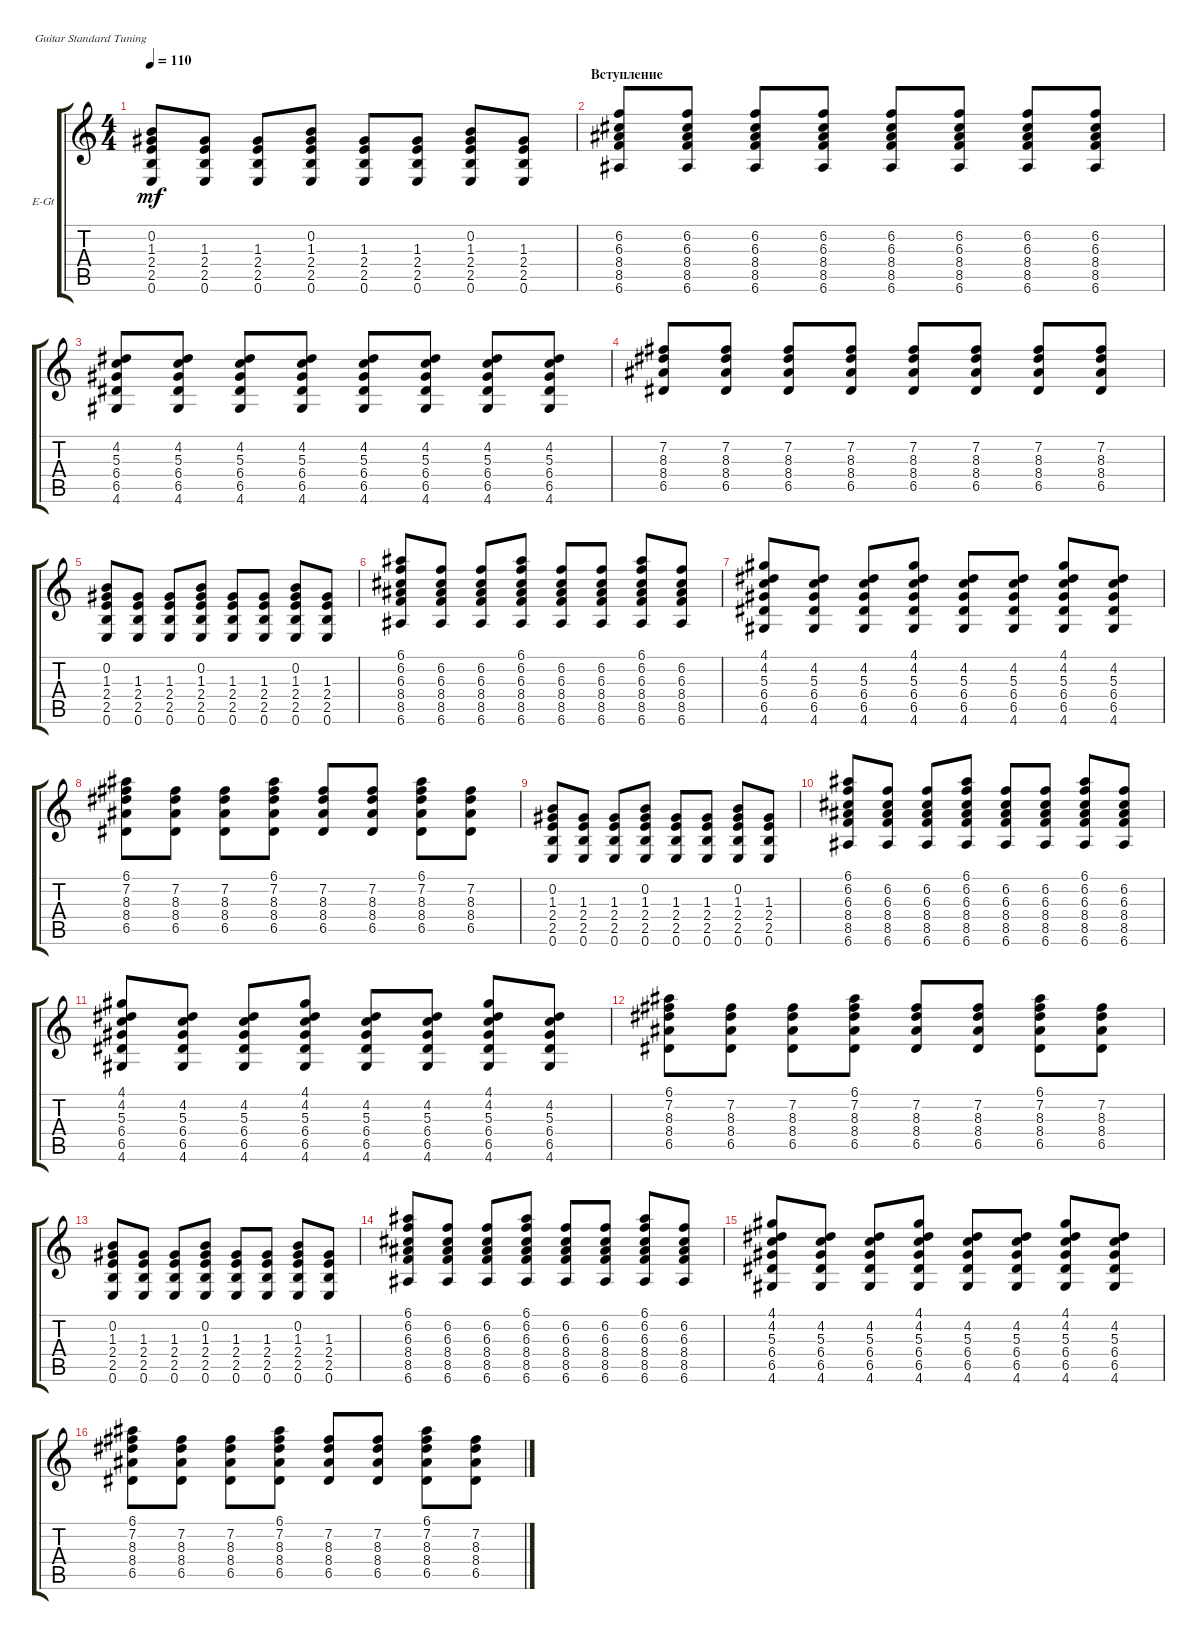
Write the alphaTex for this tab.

\defaultSystemsLayout 4
\bracketExtendMode groupsimilarinstruments
\firstSystemTrackNameOrientation horizontal
\otherSystemsTrackNameOrientation horizontal
\track ("Electric Guitar" "E-Gt") {instrument distortionguitar}
\staff {score tabs}
\tuning (E4 B3 G3 D3 A2 E2)
\ts (4 4)
\tempo 110
\clef g2
\ks c
(0.6 2.5 2.4 1.3 0.2).8{dy mf} (0.6 2.5 2.4 1.3).8 (0.6 2.5 2.4 1.3).8 (0.6 2.5 2.4 1.3 0.2).8 (0.6 2.5 2.4 1.3).8 (0.6 2.5 2.4 1.3).8 (0.6 2.5 2.4 1.3 0.2).8 (0.6 2.5 2.4 1.3).8 |
\section ("" "Вступление")
(6.2 6.3 8.4 8.5 6.6).8 (6.2 6.3 8.4 8.5 6.6).8 (6.3 8.4 8.5 6.6 6.2).8 (6.2 6.3 8.4 8.5 6.6).8 (6.2 6.3 8.4 8.5 6.6).8 (6.3 8.4 8.5 6.6 6.2).8 (6.2 6.3 8.4 8.5 6.6).8 (6.2 6.3 8.4 8.5 6.6).8 |
(4.6 6.5 6.4 5.3 4.2).8 (4.6 6.5 6.4 5.3 4.2).8 (4.6 6.5 6.4 5.3 4.2).8 (4.6 6.5 6.4 5.3 4.2).8 (4.6 6.5 6.4 5.3 4.2).8 (4.6 6.5 6.4 5.3 4.2).8 (4.6 6.5 6.4 5.3 4.2).8 (4.6 6.5 6.4 5.3 4.2).8 |
(7.2 8.3 8.4 6.5).8 (7.2 8.3 8.4 6.5).8 (7.2 8.3 8.4 6.5).8 (7.2 8.3 8.4 6.5).8 (7.2 8.3 8.4 6.5).8 (7.2 8.3 8.4 6.5).8 (7.2 8.3 8.4 6.5).8 (7.2 8.3 8.4 6.5).8 |
(0.6 2.5 2.4 1.3 0.2).8 (0.6 2.5 2.4 1.3).8 (0.6 2.5 2.4 1.3).8 (0.6 2.5 2.4 1.3 0.2).8 (0.6 2.5 2.4 1.3).8 (0.6 2.5 2.4 1.3).8 (0.6 2.5 2.4 1.3 0.2).8 (0.6 2.5 2.4 1.3).8 |
(6.2 6.3 8.4 8.5 6.6 6.1).8 (6.2 6.3 8.4 8.5 6.6).8 (6.3 8.4 8.5 6.6 6.2).8 (6.2 6.3 8.4 8.5 6.6 6.1).8 (6.2 6.3 8.4 8.5 6.6).8 (6.3 8.4 8.5 6.6 6.2).8 (6.2 6.3 8.4 8.5 6.6 6.1).8 (6.2 6.3 8.4 8.5 6.6).8 |
(4.6 6.5 6.4 5.3 4.2 4.1).8 (4.6 6.5 6.4 5.3 4.2).8 (4.6 6.5 6.4 5.3 4.2).8 (4.6 6.5 6.4 5.3 4.2 4.1).8 (4.6 6.5 6.4 5.3 4.2).8 (4.6 6.5 6.4 5.3 4.2).8 (4.6 6.5 6.4 5.3 4.2 4.1).8 (4.6 6.5 6.4 5.3 4.2).8 |
(7.2 8.3 8.4 6.5 6.1).8 (7.2 8.3 8.4 6.5).8 (7.2 8.3 8.4 6.5).8 (7.2 8.3 8.4 6.5 6.1).8 (7.2 8.3 8.4 6.5).8 (7.2 8.3 8.4 6.5).8 (7.2 8.3 8.4 6.5 6.1).8 (7.2 8.3 8.4 6.5).8 |
(0.6 2.5 2.4 1.3 0.2).8 (0.6 2.5 2.4 1.3).8 (0.6 2.5 2.4 1.3).8 (0.6 2.5 2.4 1.3 0.2).8 (0.6 2.5 2.4 1.3).8 (0.6 2.5 2.4 1.3).8 (0.6 2.5 2.4 1.3 0.2).8 (0.6 2.5 2.4 1.3).8 |
(6.2 6.3 8.4 8.5 6.6 6.1).8 (6.2 6.3 8.4 8.5 6.6).8 (6.3 8.4 8.5 6.6 6.2).8 (6.2 6.3 8.4 8.5 6.6 6.1).8 (6.2 6.3 8.4 8.5 6.6).8 (6.3 8.4 8.5 6.6 6.2).8 (6.2 6.3 8.4 8.5 6.6 6.1).8 (6.2 6.3 8.4 8.5 6.6).8 |
(4.6 6.5 6.4 5.3 4.2 4.1).8 (4.6 6.5 6.4 5.3 4.2).8 (4.6 6.5 6.4 5.3 4.2).8 (4.6 6.5 6.4 5.3 4.2 4.1).8 (4.6 6.5 6.4 5.3 4.2).8 (4.6 6.5 6.4 5.3 4.2).8 (4.6 6.5 6.4 5.3 4.2 4.1).8 (4.6 6.5 6.4 5.3 4.2).8 |
(7.2 8.3 8.4 6.5 6.1).8 (7.2 8.3 8.4 6.5).8 (7.2 8.3 8.4 6.5).8 (7.2 8.3 8.4 6.5 6.1).8 (7.2 8.3 8.4 6.5).8 (7.2 8.3 8.4 6.5).8 (7.2 8.3 8.4 6.5 6.1).8 (7.2 8.3 8.4 6.5).8 |
(0.6 2.5 2.4 1.3 0.2).8 (0.6 2.5 2.4 1.3).8 (0.6 2.5 2.4 1.3).8 (0.6 2.5 2.4 1.3 0.2).8 (0.6 2.5 2.4 1.3).8 (0.6 2.5 2.4 1.3).8 (0.6 2.5 2.4 1.3 0.2).8 (0.6 2.5 2.4 1.3).8 |
(6.2 6.3 8.4 8.5 6.6 6.1).8 (6.2 6.3 8.4 8.5 6.6).8 (6.3 8.4 8.5 6.6 6.2).8 (6.2 6.3 8.4 8.5 6.6 6.1).8 (6.2 6.3 8.4 8.5 6.6).8 (6.3 8.4 8.5 6.6 6.2).8 (6.2 6.3 8.4 8.5 6.6 6.1).8 (6.2 6.3 8.4 8.5 6.6).8 |
(4.6 6.5 6.4 5.3 4.2 4.1).8 (4.6 6.5 6.4 5.3 4.2).8 (4.6 6.5 6.4 5.3 4.2).8 (4.6 6.5 6.4 5.3 4.2 4.1).8 (4.6 6.5 6.4 5.3 4.2).8 (4.6 6.5 6.4 5.3 4.2).8 (4.6 6.5 6.4 5.3 4.2 4.1).8 (4.6 6.5 6.4 5.3 4.2).8 |
(7.2 8.3 8.4 6.5 6.1).8 (7.2 8.3 8.4 6.5).8 (7.2 8.3 8.4 6.5).8 (7.2 8.3 8.4 6.5 6.1).8 (7.2 8.3 8.4 6.5).8 (7.2 8.3 8.4 6.5).8 (7.2 8.3 8.4 6.5 6.1).8 (7.2 8.3 8.4 6.5).8
